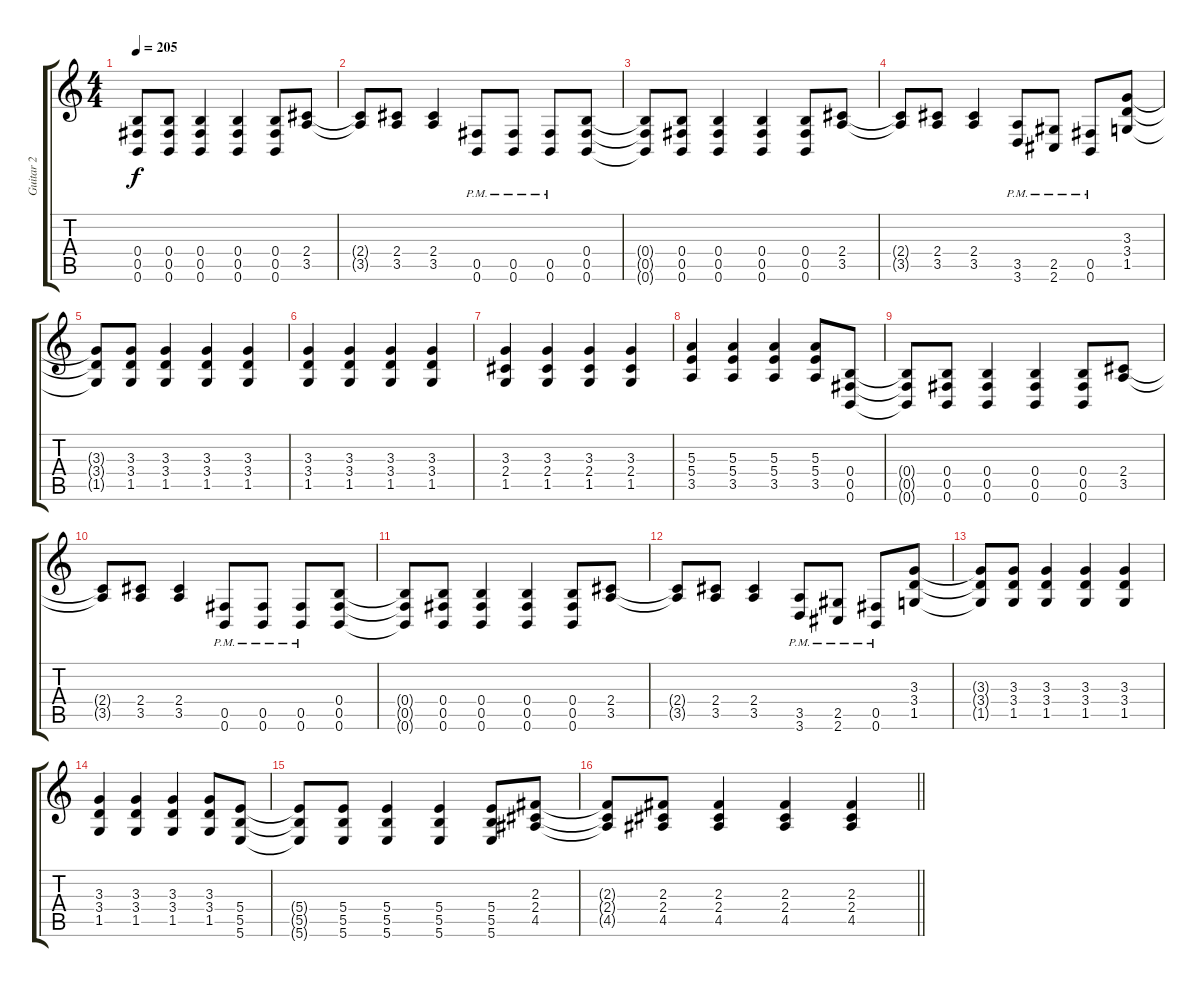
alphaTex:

\track ("Guitar 2" "Guitar 2") {instrument overdrivenguitar}
\staff {score tabs}
\tuning (Db4 Ab3 E3 B2 Gb2 B1) {hide}
\ts (4 4)
\tempo 205
\clef g2
\ks c
(0.4{t} 0.5{t} 0.6{t}).8{dy f} (0.4 0.5 0.6).8 (0.4 0.5 0.6).4 (0.4 0.5 0.6).4 (0.4 0.5 0.6).8 (2.4 3.5).8 |
(2.4{t} 3.5{t}).8 (2.4 3.5).8 (2.4 3.5).4 (0.5{pm} 0.6{pm}).8 (0.5{pm} 0.6{pm}).8 (0.5{pm} 0.6{pm}).8 (0.4 0.5 0.6).8 |
(0.4{t} 0.5{t} 0.6{t}).8 (0.4 0.5 0.6).8 (0.4 0.5 0.6).4 (0.4 0.5 0.6).4 (0.4 0.5 0.6).8 (2.4 3.5).8 |
(2.4{t} 3.5{t}).8 (2.4 3.5).8 (2.4 3.5).4 (3.5{pm} 3.6{pm}).8 (2.5{pm} 2.6{pm}).8 (0.5{pm} 0.6{pm}).8 (3.3 3.4 1.5).8 |
(3.3{t} 3.4{t} 1.5{t}).8 (3.3 3.4 1.5).8 (3.3 3.4 1.5).4 (3.3 3.4 1.5).4 (3.3 3.4 1.5).4 |
(3.3 3.4 1.5).4 (3.3 3.4 1.5).4 (3.3 3.4 1.5).4 (3.3 3.4 1.5).4 |
(3.3 2.4 1.5).4 (3.3 2.4 1.5).4 (3.3 2.4 1.5).4 (3.3 2.4 1.5).4 |
(5.3 5.4 3.5).4 (5.3 5.4 3.5).4 (5.3 5.4 3.5).4 (5.3 5.4 3.5).8 (0.4 0.5 0.6).8 |
(0.4{t} 0.5{t} 0.6{t}).8 (0.4 0.5 0.6).8 (0.4 0.5 0.6).4 (0.4 0.5 0.6).4 (0.4 0.5 0.6).8 (2.4 3.5).8 |
(2.4{t} 3.5{t}).8 (2.4 3.5).8 (2.4 3.5).4 (0.5{pm} 0.6{pm}).8 (0.5{pm} 0.6{pm}).8 (0.5{pm} 0.6{pm}).8 (0.4 0.5 0.6).8 |
(0.4{t} 0.5{t} 0.6{t}).8 (0.4 0.5 0.6).8 (0.4 0.5 0.6).4 (0.4 0.5 0.6).4 (0.4 0.5 0.6).8 (2.4 3.5).8 |
(2.4{t} 3.5{t}).8 (2.4 3.5).8 (2.4 3.5).4 (3.5{pm} 3.6{pm}).8 (2.5{pm} 2.6{pm}).8 (0.5{pm} 0.6{pm}).8 (3.3 3.4 1.5).8 |
(3.3{t} 3.4{t} 1.5{t}).8 (3.3 3.4 1.5).8 (3.3 3.4 1.5).4 (3.3 3.4 1.5).4 (3.3 3.4 1.5).4 |
(3.3 3.4 1.5).4 (3.3 3.4 1.5).4 (3.3 3.4 1.5).4 (3.3 3.4 1.5).8 (5.4 5.5 5.6).8 |
(5.4{t} 5.5{t} 5.6{t}).8 (5.4 5.5 5.6).8 (5.4 5.5 5.6).4 (5.4 5.5 5.6).4 (5.4 5.5 5.6).8 (2.3 2.4 4.5).8 |
\barLineRight lightlight
(2.3{t} 2.4{t} 4.5{t}).8 (2.3 2.4 4.5).8 (2.3 2.4 4.5).4 (2.3 2.4 4.5).4 (2.3 2.4 4.5).4
